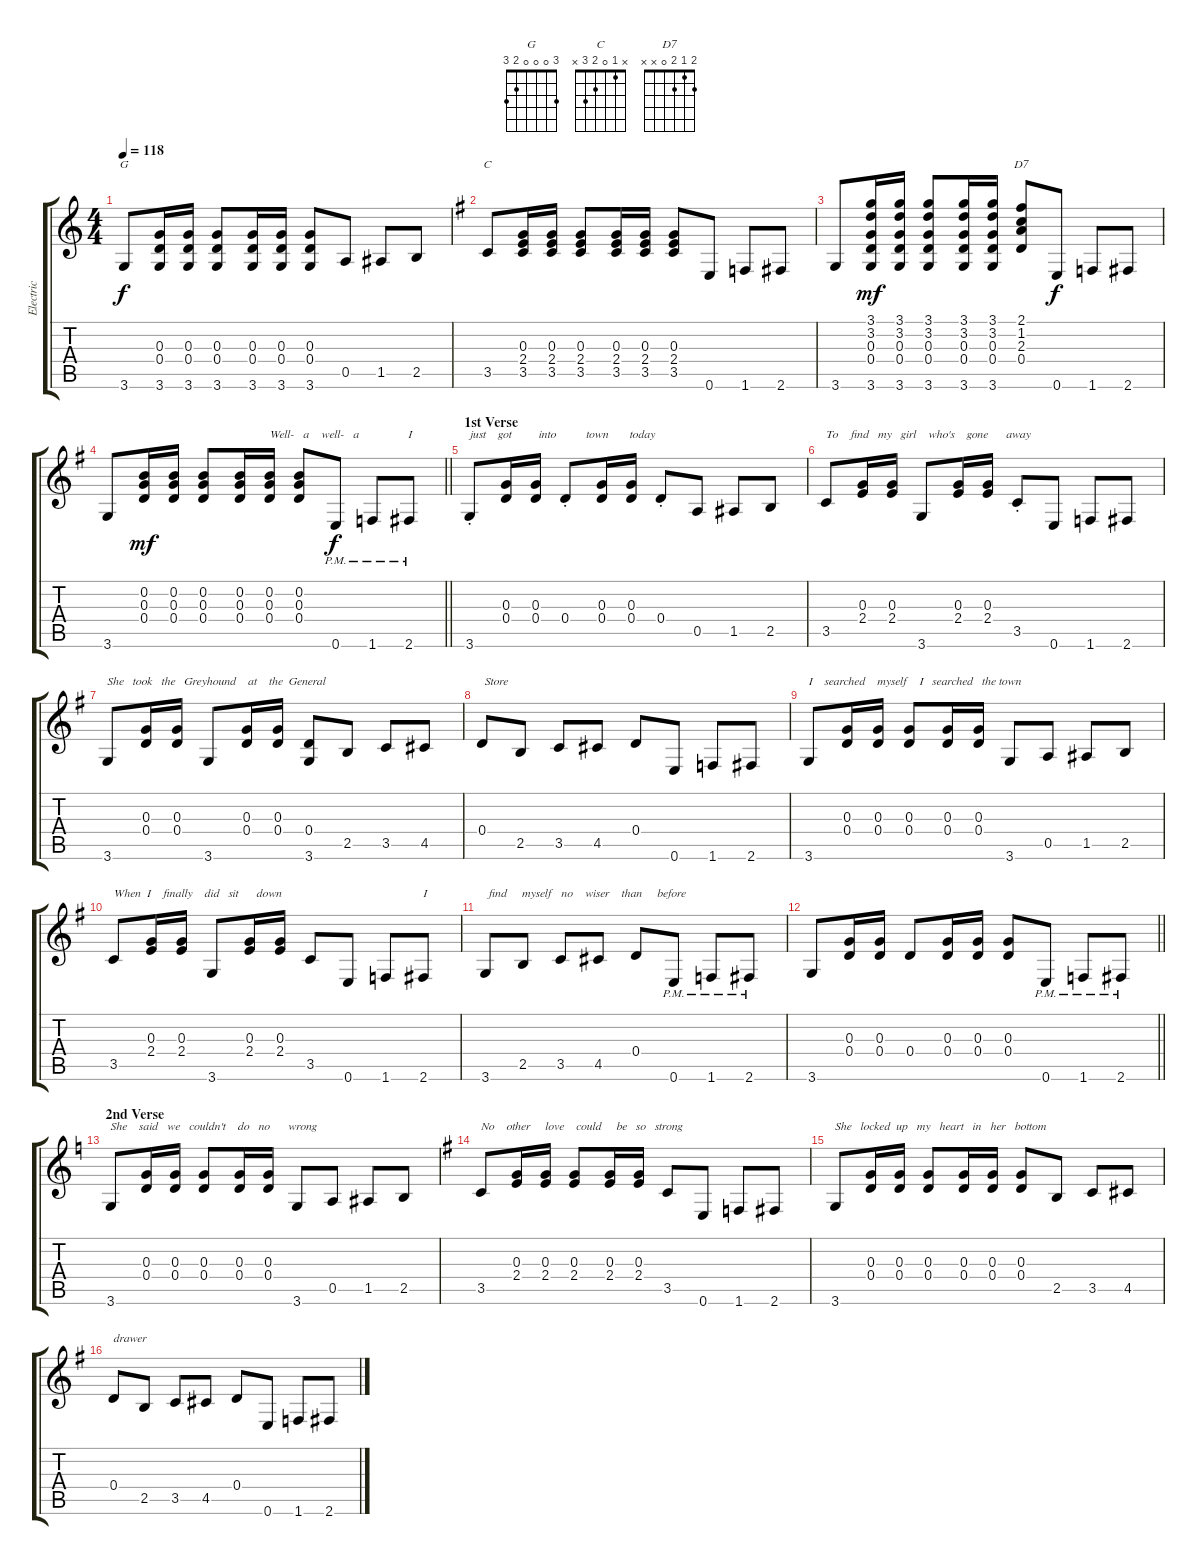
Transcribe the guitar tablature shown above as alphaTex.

\track ("Electric" "Electric") {instrument electricguitarclean}
\staff {score tabs}
\tuning (E4 B3 G3 D3 A2 E2) {hide}
\chord ("G" 3 0 0 0 2 3)
\chord ("C" x 1 0 2 3 x)
\chord ("D7" 2 1 2 0 x x)
\ts (4 4)
\tempo 118
\clef g2
\ks c
3.6.8{ch "G" dy f} (0.3 0.4 3.6).16 (0.3 0.4 3.6).16 (0.3 0.4 3.6).8 (0.3 0.4 3.6).16 (0.3 0.4 3.6).16 (0.3 0.4 3.6).8 0.5.8 1.5.8 2.5.8 |
\ks g
3.5.8{ch "C"} (0.3 2.4 3.5).16 (0.3 2.4 3.5).16 (0.3 2.4 3.5).8 (0.3 2.4 3.5).16 (0.3 2.4 3.5).16 (0.3 2.4 3.5).8 0.6.8 1.6.8 2.6.8 |
3.6.8 (3.1 3.2 0.3 0.4 3.6).16{dy mf} (3.1 3.2 0.3 0.4 3.6).16 (3.1 3.2 0.3 0.4 3.6).8 (3.1 3.2 0.3 0.4 3.6).16 (3.1 3.2 0.3 0.4 3.6).16 (2.1 1.2 2.3 0.4).8{ch "D7"} 0.6.8{dy f} 1.6.8 2.6.8 |
\barLineRight lightlight
3.6.8 (0.2 0.3 0.4).16{dy mf} (0.2 0.3 0.4).16 (0.2 0.3 0.4).8 (0.2 0.3 0.4).16 (0.2 0.3 0.4).16{txt "Well-   a    well-   a"} (0.2 0.3 0.4).8 0.6{pm}.8{dy f} 1.6{pm}.8{txt "            I"} 2.6{pm}.8 |
\section ("" "1st Verse")
3.6{st}.8{txt "just    got         into          town       today"} (0.3 0.4).16 (0.3 0.4).16 0.4{st}.8 (0.3 0.4).16 (0.3 0.4).16 0.4{st}.8 0.5.8 1.5.8 2.5.8 |
3.5.8{txt "To    find   my   girl    who's    gone      away"} (0.3 2.4).16 (0.3 2.4).16 3.6.8 (0.3 2.4).16 (0.3 2.4).16 3.5{st}.8 0.6.8 1.6.8 2.6.8 |
3.6.8{txt "She   took   the   Greyhound    at    the  General"} (0.3 0.4).16 (0.3 0.4).16 3.6.8 (0.3 0.4).16 (0.3 0.4).16 (0.4 3.6).8 2.5.8 3.5.8 4.5.8 |
0.4.8{txt " Store"} 2.5.8 3.5.8 4.5.8 0.4.8 0.6.8 1.6.8 2.6.8 |
3.6.8{txt "I    searched    myself    I   searched   the town"} (0.3 0.4).16 (0.3 0.4).16 (0.3 0.4).8 (0.3 0.4).16 (0.3 0.4).16 3.6.8 0.5.8 1.5.8 2.5.8 |
3.5.8{txt "When  I    finally    did   sit      down"} (0.3 2.4).16 (0.3 2.4).16 3.6.8 (0.3 2.4).16 (0.3 2.4).16 3.5.8 0.6.8 1.6.8 2.6.8{txt "I"} |
3.6.8{txt " find     myself   no    wiser    than     before"} 2.5.8 3.5.8 4.5.8 0.4.8 0.6{pm}.8 1.6{pm}.8 2.6{pm}.8 |
\barLineRight lightlight
3.6.8 (0.3 0.4).16 (0.3 0.4).16 0.4.8 (0.3 0.4).16 (0.3 0.4).16 (0.3 0.4).8 0.6{pm}.8 1.6{pm}.8 2.6{pm}.8 |
\section ("" "2nd Verse")
\ks c
3.6.8{txt "She    said   we   couldn't    do   no      wrong"} (0.3 0.4).16 (0.3 0.4).16 (0.3 0.4).8 (0.3 0.4).16 (0.3 0.4).16 3.6.8 0.5.8 1.5.8 2.5.8 |
\ks g
3.5.8{txt "No    other     love    could     be   so   strong"} (0.3 2.4).16 (0.3 2.4).16 (0.3 2.4).8 (0.3 2.4).16 (0.3 2.4).16 3.5.8 0.6.8 1.6.8 2.6.8 |
3.6.8{txt "She   locked  up   my   heart   in   her   bottom "} (0.3 0.4).16 (0.3 0.4).16 (0.3 0.4).8 (0.3 0.4).16 (0.3 0.4).16 (0.3 0.4).8 2.5.8 3.5.8 4.5.8 |
0.4.8{txt "drawer"} 2.5.8 3.5.8 4.5.8 0.4.8 0.6.8 1.6.8 2.6.8
